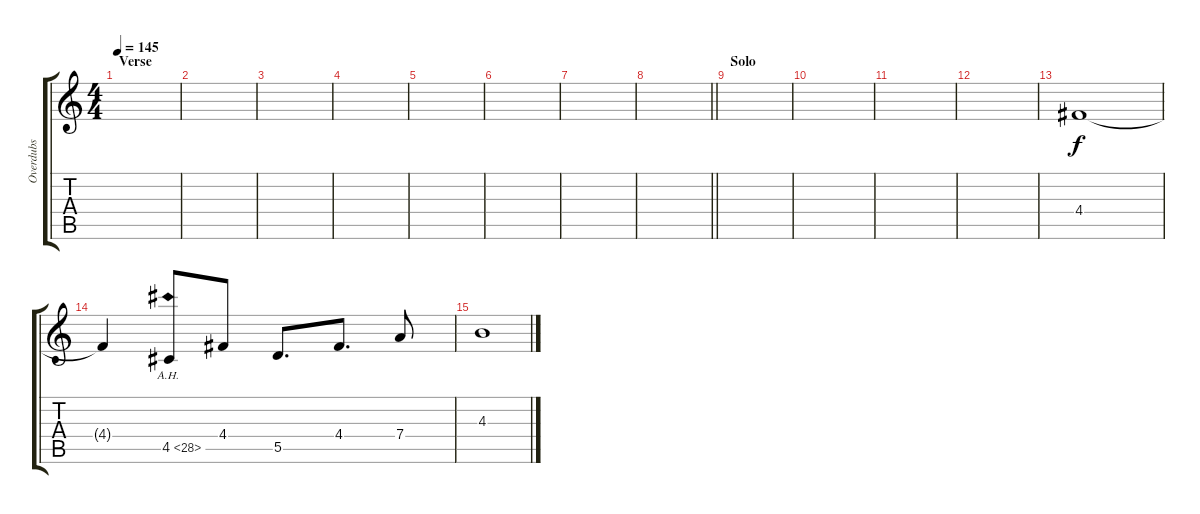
\track ("Overdubs" "Overdubs") {instrument distortionguitar}
\staff {score tabs}
\tuning (E4 B3 G3 D3 A2 E2) {hide}
\ts (4 4)
\section ("" "Verse")
\tempo 145
\clef g2
\ks c
|
|
|
|
|
|
|
\barLineRight lightlight
|
\section ("" "Solo")
|
|
|
|
4.4.1 |
4.4{t}.4 4.5{ah 24}.8 4.4.8 5.5.8{d} 4.4.8{d} 7.4.8 |
4.3.1
